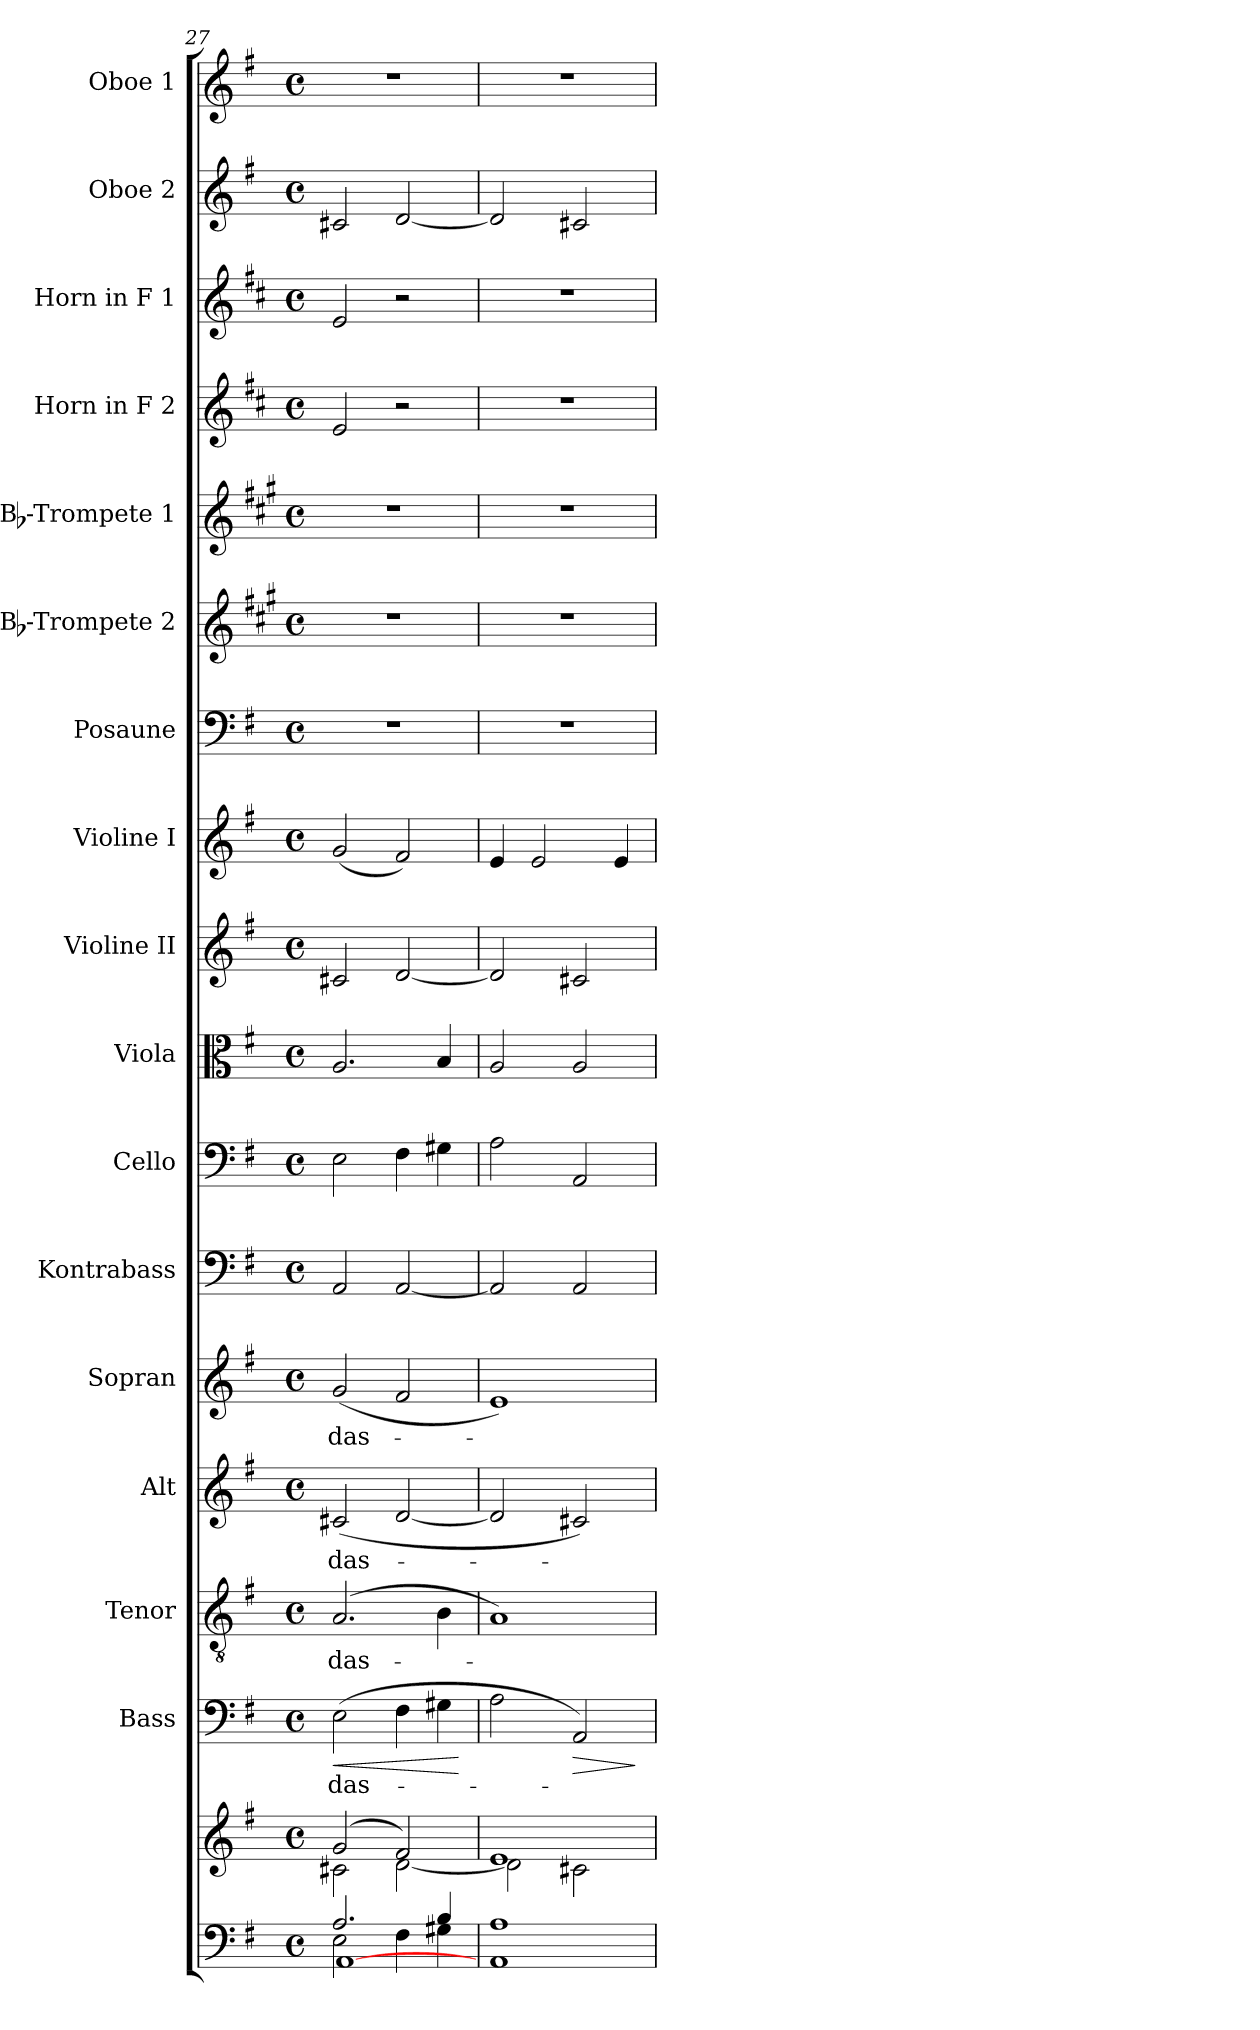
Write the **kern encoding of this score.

**kern	**kern	**kern	**text	**dynam	**kern	**text	**kern	**text	**kern	**text	**kern	**kern	**kern	**kern	**kern	**kern	**kern	**kern	**kern	**kern	**kern	**kern
*part17	*part17	*part16	*part16	*part16	*part15	*part15	*part14	*part14	*part13	*part13	*part12	*part11	*part10	*part9	*part8	*part7	*part6	*part5	*part4	*part3	*part2	*part1
*staff18	*staff17	*staff16	*staff16	*staff16	*staff15	*staff15	*staff14	*staff14	*staff13	*staff13	*staff12	*staff11	*staff10	*staff9	*staff8	*staff7	*staff6	*staff5	*staff4	*staff3	*staff2	*staff1
*	*	*I"Bass	*	*	*I"Tenor	*	*I"Alt	*	*I"Sopran	*	*I"Kontrabass	*I"Cello	*I"Viola	*I"Violine II	*I"Violine I	*I"Posaune	*I"Bb-Trompete 2	*I"Bb-Trompete 1	*I"Horn in F 2	*I"Horn in F 1	*I"Oboe 2	*I"Oboe 1
*	*	*I'B.	*	*	*I'T.	*	*I'A.	*	*I'S.	*	*I'Kb.	*	*I'Vla.	*I'Vl. II	*I'Vl. I	*I'Pos.	*I'Bb Trp. 2	*I'Bb Trp. 1	*	*	*I'Ob. 2	*I'Ob. 1
*clefF4	*clefG2	*clefF4	*	*	*clefGv2	*	*clefG2	*	*clefG2	*	*clefF4	*clefF4	*clefC3	*clefG2	*clefG2	*clefF4	*clefG2	*clefG2	*clefG2	*clefG2	*clefG2	*clefG2
*	*	*	*	*	*	*	*	*	*	*	*ITrd7c12	*	*	*	*	*	*ITrd1c2	*ITrd1c2	*ITrd4c7	*ITrd4c7	*	*
*k[f#]	*k[f#]	*k[f#]	*	*	*k[f#]	*	*k[f#]	*	*k[f#]	*	*k[f#]	*k[f#]	*k[f#]	*k[f#]	*k[f#]	*k[f#]	*k[f#]	*k[f#]	*k[f#]	*k[f#]	*k[f#]	*k[f#]
*G:	*G:	*G:	*	*	*G:	*	*G:	*	*G:	*	*G:	*G:	*G:	*G:	*G:	*G:	*G:	*G:	*G:	*G:	*G:	*G:
*M4/4	*M4/4	*M4/4	*	*	*M4/4	*	*M4/4	*	*M4/4	*	*M4/4	*M4/4	*M4/4	*M4/4	*M4/4	*M4/4	*M4/4	*M4/4	*M4/4	*M4/4	*M4/4	*M4/4
*met(c)	*met(c)	*met(c)	*	*	*met(c)	*	*met(c)	*	*met(c)	*	*met(c)	*met(c)	*met(c)	*met(c)	*met(c)	*met(c)	*met(c)	*met(c)	*met(c)	*met(c)	*met(c)	*met(c)
=27	=27	=27	=27	=27	=27	=27	=27	=27	=27	=27	=27	=27	=27	=27	=27	=27	=27	=27	=27	=27	=27	=27
*^	*^	*	*	*	*	*	*	*	*	*	*	*	*	*	*	*	*	*	*	*	*	*
*	*^	*	*	*	*	*	*	*	*	*	*	*	*	*	*	*	*	*	*	*	*	*	*	*
!	!	!	!	!	!	!LO:LY:b	!LO:HP:b	!	!LO:LY:b	!	!LO:LY:b	!	!LO:LY:b	!	!	!	!	!	!	!	!	!	!	!	!
2.A/	2E\	[1AA	(2g/	2c#X\	(>2E\	-das-	<	(2.A/	-das-	(<2c#X/	-das-	(<2g/	-das-	2AAA/	2E\	2.A/	2c#X/	(<2g/	1r	1r	1r	2A/	2A/	2c#X/	1r
.	4F#\	.	2f#/)	[<2d\	4F#\	.	.	.	.	[2d/	.	2f#/	.	[2AAA/	4F#\	.	[2d/	2f#/)	.	.	.	2r	2r	[2d/	.
4B/	4G#X\	.	.	.	4G#X\	.	.	4B\	.	.	.	.	.	.	4G#X\	4B/	.	.	.	.	.	.	.	.	.
*v	*v	*v	*	*	*	*	*	*	*	*	*	*	*	*	*	*	*	*	*	*	*	*	*	*	*
*	*v	*v	*	*	*	*	*	*	*	*	*	*	*	*	*	*	*	*	*	*	*	*	*
.	.	.	.	[	.	.	.	.	.	.	.	.	.	.	.	.	.	.	.	.	.	.
=28	=28	=28	=28	=28	=28	=28	=28	=28	=28	=28	=28	=28	=28	=28	=28	=28	=28	=28	=28	=28	=28	=28
*^	*^	*	*	*	*	*	*	*	*	*	*	*	*	*	*	*	*	*	*	*	*	*
1A	1AA	1e	2d\]	2A\	.	.	1A)	.	2d/]	.	1e)	.	2AAA/]	2A\	2A/	2d/]	4e/	1r	1r	1r	1r	1r	2d/]	1r
.	.	.	.	.	.	.	.	.	.	.	.	.	.	.	.	.	2e/	.	.	.	.	.	.	.
!	!	!	!	!	!	!LO:HP:b	!	!	!	!	!	!	!	!	!	!	!	!	!	!	!	!	!	!
.	.	.	2c#X\	2AA/)	.	>	.	.	2c#X/)	.	.	.	2AAA/	2AA/	2A/	2c#X/	.	.	.	.	.	.	2c#X/	.
.	.	.	.	.	.	.	.	.	.	.	.	.	.	.	.	.	4e/	.	.	.	.	.	.	.
*v	*v	*	*	*	*	*	*	*	*	*	*	*	*	*	*	*	*	*	*	*	*	*	*	*
*	*v	*v	*	*	*	*	*	*	*	*	*	*	*	*	*	*	*	*	*	*	*	*	*
.	.	.	.	]	.	.	.	.	.	.	.	.	.	.	.	.	.	.	.	.	.	.
=	=	=	=	=	=	=	=	=	=	=	=	=	=	=	=	=	=	=	=	=	=	=
*-	*-	*-	*-	*-	*-	*-	*-	*-	*-	*-	*-	*-	*-	*-	*-	*-	*-	*-	*-	*-	*-	*-
